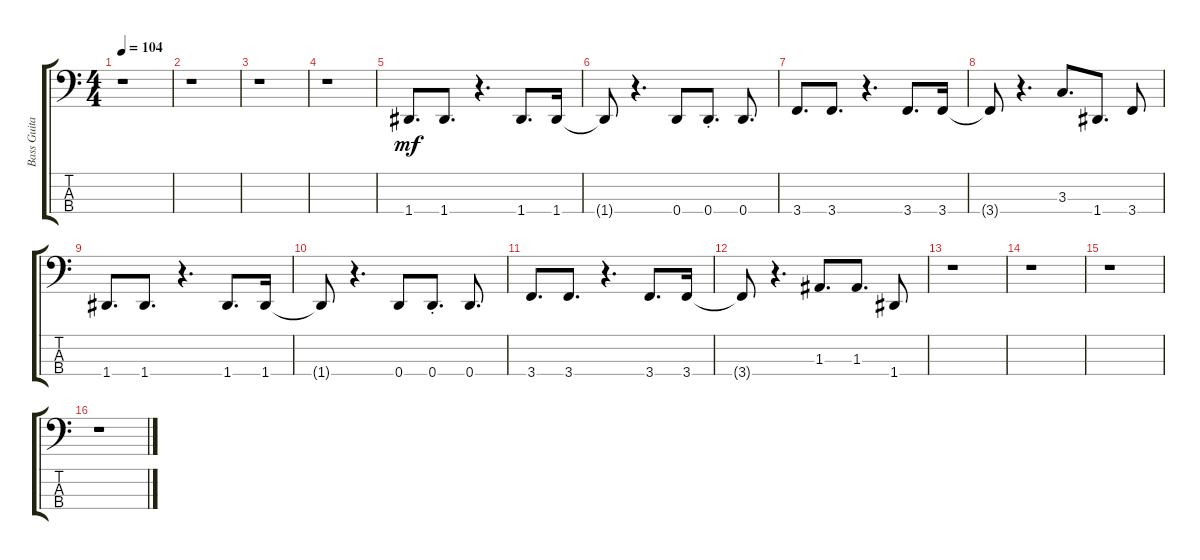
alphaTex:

\track ("Bass Guitar" "Bass Guita") {instrument electricbassfinger}
\staff {score tabs}
\tuning (G2 D2 A1 D1) {hide}
\ts (4 4)
\tempo 104
\clef f4
\ks c
r.1{dy mf} |
r.1 |
r.1 |
r.1 |
1.4.8{d} 1.4.8{d} r.4{d} 1.4.8{d} 1.4.16 |
1.4{t}.8 r.4{d} 0.4.8 0.4{st}.8{d} 0.4.8{d} |
3.4.8{d} 3.4.8{d} r.4{d} 3.4.8{d} 3.4.16 |
3.4{t}.8 r.4{d} 3.3.8{d} 1.4.8{d} 3.4.8 |
1.4.8{d} 1.4.8{d} r.4{d} 1.4.8{d} 1.4.16 |
1.4{t}.8 r.4{d} 0.4.8 0.4{st}.8{d} 0.4.8{d} |
3.4.8{d} 3.4.8{d} r.4{d} 3.4.8{d} 3.4.16 |
3.4{t}.8 r.4{d} 1.3.8{d} 1.3.8{d} 1.4.8 |
r.1 |
r.1 |
r.1 |
r.1
